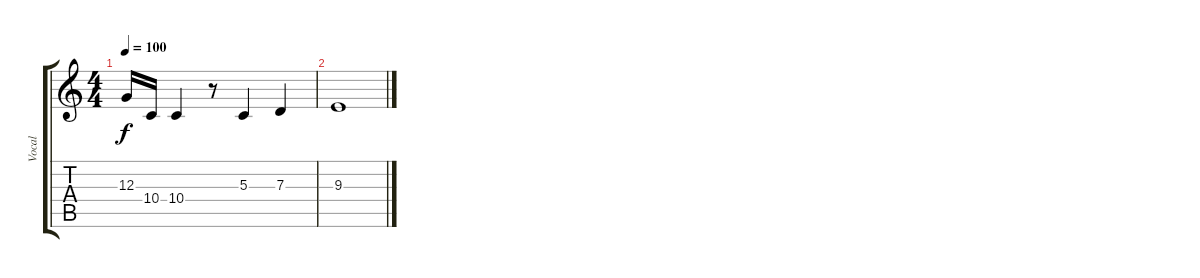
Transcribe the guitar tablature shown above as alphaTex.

\track ("Vocal" "Vocal") {instrument altosax}
\staff {score tabs}
\tuning (E4 B3 G3 D3 A2 E2) {hide}
\ts (4 4)
\tempo 100
\clef g2
\ks c
12.3{t}.16{dy f} 10.4.16 10.4.4 r.8 5.3.4 7.3.4 |
9.3.1
